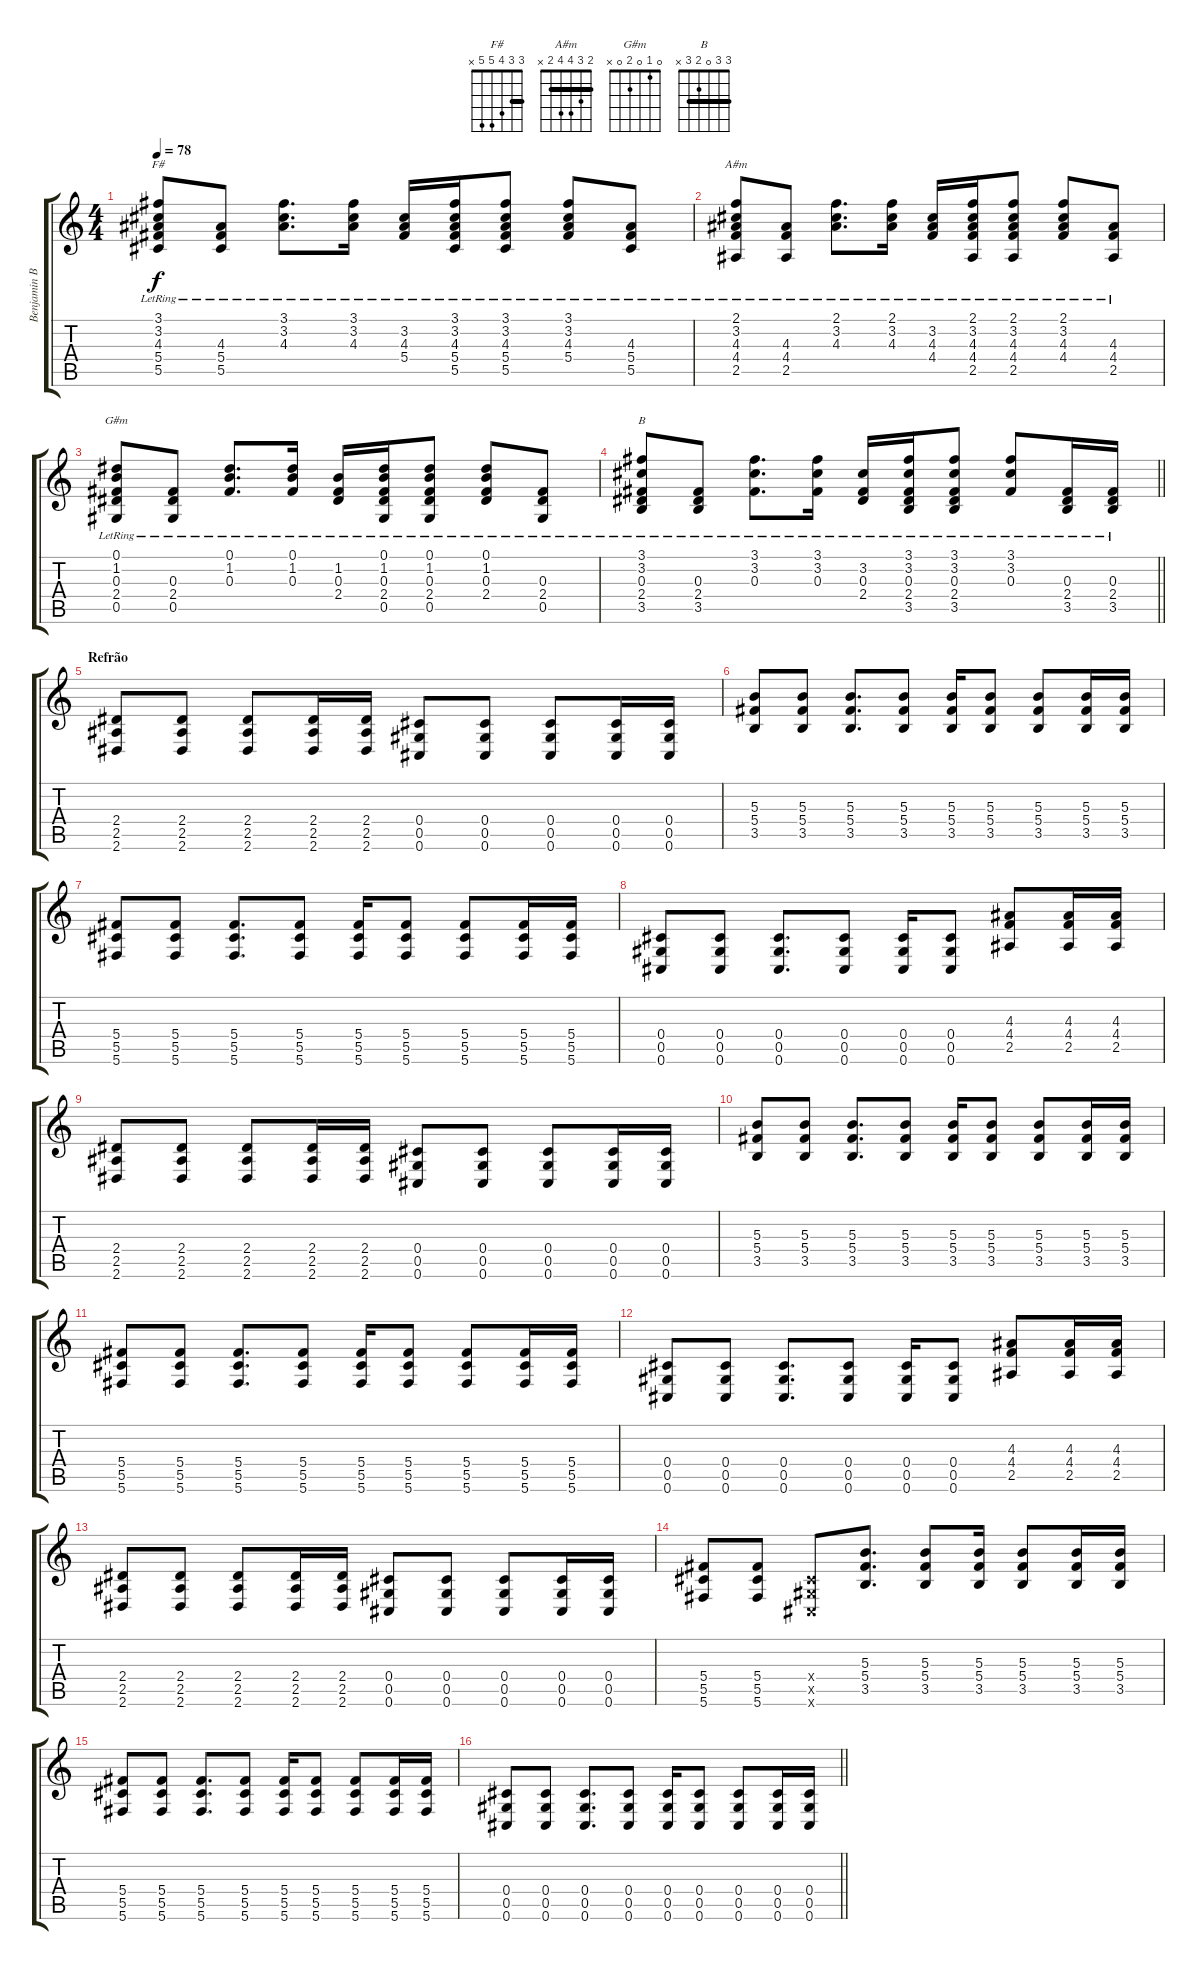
\track ("Benjamin Burnley" "Benjamin B") {instrument distortionguitar}
\staff {score tabs}
\tuning (Eb4 Bb3 Gb3 Db3 Ab2 Db2) {hide}
\chord ("F#" 3 3 4 5 5 x) {barre 3}
\chord ("A#m" 2 3 4 4 2 x) {barre 2}
\chord ("G#m" 0 1 0 2 0 x)
\chord ("B" 3 3 0 2 3 x) {barre 3}
\ts (4 4)
\tempo 78
\clef g2
\ks c
(3.1{lr} 3.2{lr} 4.3{lr} 5.4{lr} 5.5{lr}).8{ch "F#" dy f} (4.3{lr} 5.4{lr} 5.5{lr}).8 (3.1{lr} 3.2{lr} 4.3{lr}).8{d} (3.1{lr} 3.2{lr} 4.3{lr}).16 (3.2{lr} 4.3{lr} 5.4{lr}).16 (3.1{lr} 3.2{lr} 4.3{lr} 5.4{lr} 5.5{lr}).16 (3.1{lr} 3.2{lr} 4.3{lr} 5.4{lr} 5.5{lr}).8 (3.1{lr} 3.2{lr} 4.3{lr} 5.4{lr}).8 (4.3{lr} 5.4{lr} 5.5{lr}).8 |
(2.1{lr} 3.2{lr} 4.3{lr} 4.4{lr} 2.5{lr}).8{ch "A#m"} (4.3{lr} 4.4{lr} 2.5{lr}).8 (2.1{lr} 3.2{lr} 4.3{lr}).8{d} (2.1{lr} 3.2{lr} 4.3{lr}).16 (3.2{lr} 4.3{lr} 4.4{lr}).16 (2.1{lr} 3.2{lr} 4.3{lr} 4.4{lr} 2.5{lr}).16 (2.1{lr} 3.2{lr} 4.3{lr} 4.4{lr} 2.5{lr}).8 (2.1{lr} 3.2{lr} 4.3{lr} 4.4{lr}).8 (4.3{lr} 4.4{lr} 2.5{lr}).8 |
(0.1{lr} 1.2{lr} 0.3{lr} 2.4{lr} 0.5{lr}).8{ch "G#m"} (0.3{lr} 2.4{lr} 0.5{lr}).8 (0.1{lr} 1.2{lr} 0.3{lr}).8{d} (0.1{lr} 1.2{lr} 0.3{lr}).16 (1.2{lr} 0.3{lr} 2.4{lr}).16 (0.1{lr} 1.2{lr} 0.3{lr} 2.4{lr} 0.5{lr}).16 (0.1{lr} 1.2{lr} 0.3{lr} 2.4{lr} 0.5{lr}).8 (0.1{lr} 1.2{lr} 0.3{lr} 2.4{lr}).8 (0.3{lr} 2.4{lr} 0.5{lr}).8 |
\barLineRight lightlight
(3.1{lr} 3.2{lr} 0.3{lr} 2.4{lr} 3.5{lr}).8{ch "B"} (0.3{lr} 2.4{lr} 3.5{lr}).8 (3.1{lr} 3.2{lr} 0.3{lr}).8{d} (3.1{lr} 3.2{lr} 0.3{lr}).16 (3.2{lr} 0.3{lr} 2.4{lr}).16 (3.1{lr} 3.2{lr} 0.3{lr} 2.4{lr} 3.5{lr}).16 (3.1{lr} 3.2{lr} 0.3{lr} 2.4{lr} 3.5{lr}).8 (3.1{lr} 3.2{lr} 0.3{lr}).8 (0.3{lr} 2.4{lr} 3.5{lr}).16 (0.3{lr} 2.4{lr} 3.5{lr}).16 |
\section ("" "Refrão")
(2.4 2.5 2.6).8{volume 13 instrument distortionguitar} (2.4 2.5 2.6).8 (2.4 2.5 2.6).8 (2.4 2.5 2.6).16 (2.4 2.5 2.6).16 (0.4 0.5 0.6).8 (0.4 0.5 0.6).8 (0.4 0.5 0.6).8 (0.4 0.5 0.6).16 (0.4 0.5 0.6).16 |
(5.3 5.4 3.5).8 (5.3 5.4 3.5).8 (5.3 5.4 3.5).8{d} (5.3 5.4 3.5).8 (5.3 5.4 3.5).16 (5.3 5.4 3.5).8 (5.3 5.4 3.5).8 (5.3 5.4 3.5).16 (5.3 5.4 3.5).16 |
(5.4 5.5 5.6).8 (5.4 5.5 5.6).8 (5.4 5.5 5.6).8{d} (5.4 5.5 5.6).8 (5.4 5.5 5.6).16 (5.4 5.5 5.6).8 (5.4 5.5 5.6).8 (5.4 5.5 5.6).16 (5.4 5.5 5.6).16 |
(0.4 0.5 0.6).8 (0.4 0.5 0.6).8 (0.4 0.5 0.6).8{d} (0.4 0.5 0.6).8 (0.4 0.5 0.6).16 (0.4 0.5 0.6).8 (4.3 4.4 2.5).8 (4.3 4.4 2.5).16 (4.3 4.4 2.5).16 |
(2.4 2.5 2.6).8 (2.4 2.5 2.6).8 (2.4 2.5 2.6).8 (2.4 2.5 2.6).16 (2.4 2.5 2.6).16 (0.4 0.5 0.6).8 (0.4 0.5 0.6).8 (0.4 0.5 0.6).8 (0.4 0.5 0.6).16 (0.4 0.5 0.6).16 |
(5.3 5.4 3.5).8 (5.3 5.4 3.5).8 (5.3 5.4 3.5).8{d} (5.3 5.4 3.5).8 (5.3 5.4 3.5).16 (5.3 5.4 3.5).8 (5.3 5.4 3.5).8 (5.3 5.4 3.5).16 (5.3 5.4 3.5).16 |
(5.4 5.5 5.6).8 (5.4 5.5 5.6).8 (5.4 5.5 5.6).8{d} (5.4 5.5 5.6).8 (5.4 5.5 5.6).16 (5.4 5.5 5.6).8 (5.4 5.5 5.6).8 (5.4 5.5 5.6).16 (5.4 5.5 5.6).16 |
(0.4 0.5 0.6).8 (0.4 0.5 0.6).8 (0.4 0.5 0.6).8{d} (0.4 0.5 0.6).8 (0.4 0.5 0.6).16 (0.4 0.5 0.6).8 (4.3 4.4 2.5).8 (4.3 4.4 2.5).16 (4.3 4.4 2.5).16 |
(2.4 2.5 2.6).8 (2.4 2.5 2.6).8 (2.4 2.5 2.6).8 (2.4 2.5 2.6).16 (2.4 2.5 2.6).16 (0.4 0.5 0.6).8 (0.4 0.5 0.6).8 (0.4 0.5 0.6).8 (0.4 0.5 0.6).16 (0.4 0.5 0.6).16 |
(5.4 5.5 5.6).8 (5.4 5.5 5.6).8 (0.4{x} 0.5{x} 0.6{x}).8 (5.3 5.4 3.5).8{d} (5.3 5.4 3.5).8 (5.3 5.4 3.5).16 (5.3 5.4 3.5).8 (5.3 5.4 3.5).16 (5.3 5.4 3.5).16 |
(5.4 5.5 5.6).8 (5.4 5.5 5.6).8 (5.4 5.5 5.6).8{d} (5.4 5.5 5.6).8 (5.4 5.5 5.6).16 (5.4 5.5 5.6).8 (5.4 5.5 5.6).8 (5.4 5.5 5.6).16 (5.4 5.5 5.6).16 |
\barLineRight lightlight
(0.4 0.5 0.6).8 (0.4 0.5 0.6).8 (0.4 0.5 0.6).8{d} (0.4 0.5 0.6).8 (0.4 0.5 0.6).16 (0.4 0.5 0.6).8 (0.4 0.5 0.6).8 (0.4 0.5 0.6).16 (0.4 0.5 0.6).16
